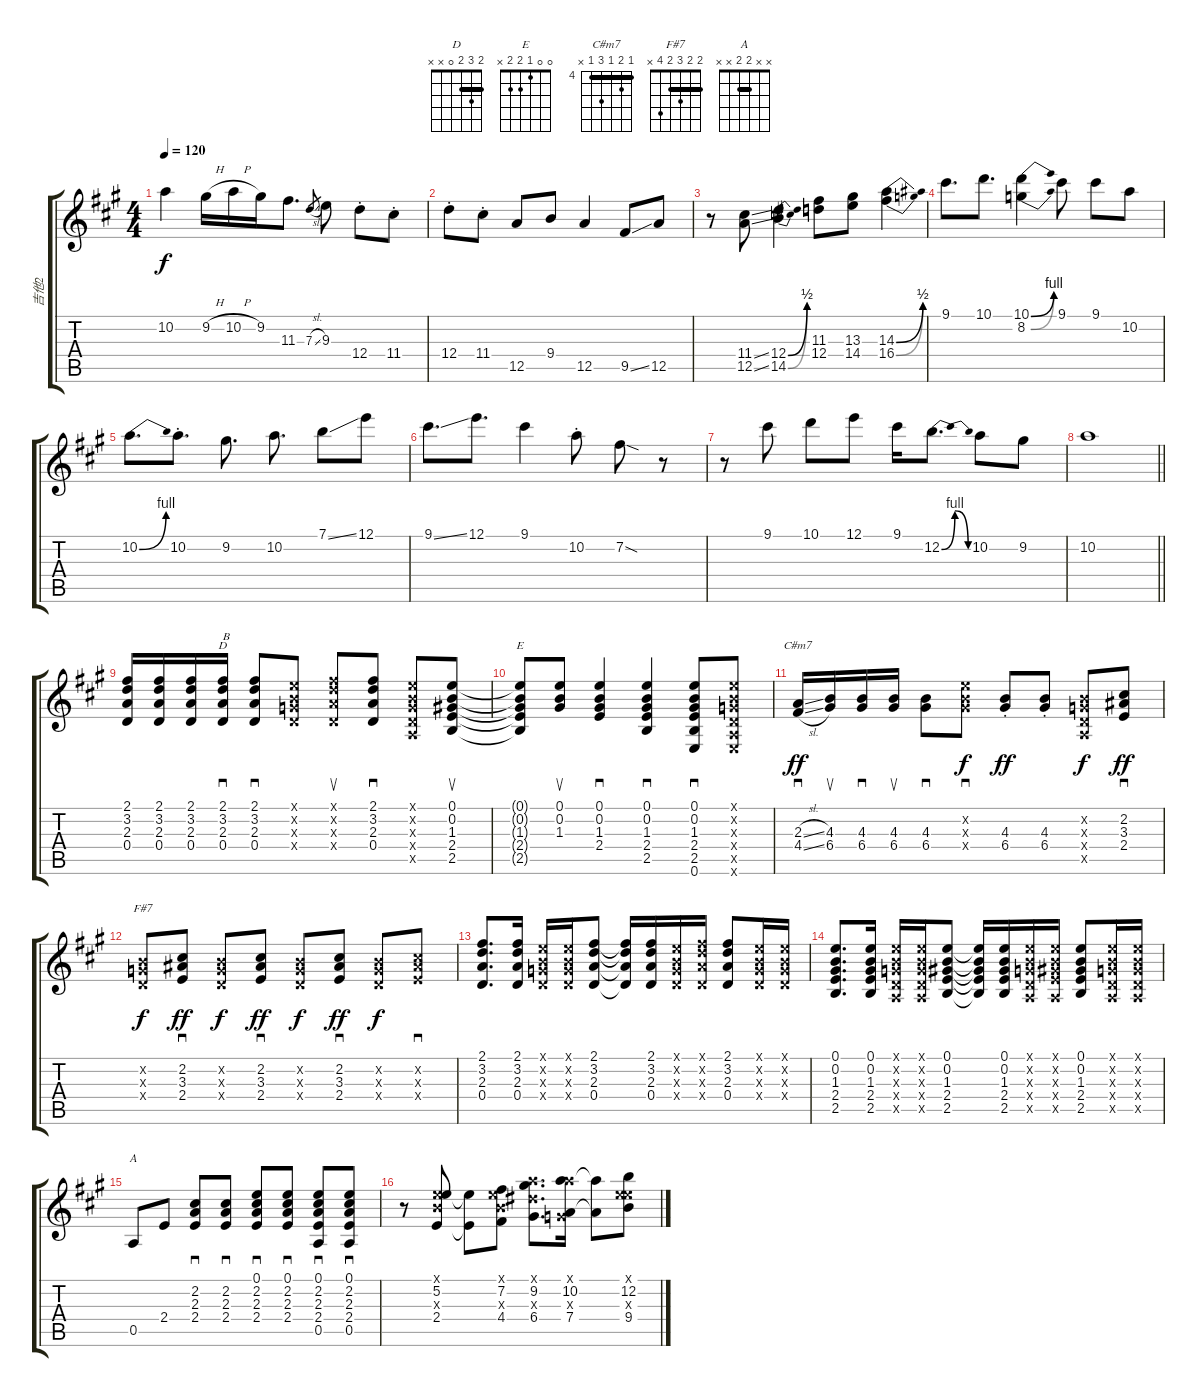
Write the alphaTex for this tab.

\track ("吉他2" "吉他2") {instrument acousticguitarsteel}
\staff {score tabs}
\tuning (E4 B3 G3 D3 A2 E2) {hide}
\chord ("D" 2 3 2 0 x x) {barre 2}
\chord ("E" 0 0 1 2 2 x)
\chord ("C#m7" 4 5 4 6 4 x) {firstfret 4 barre 4}
\chord ("F#7" 2 2 3 2 4 x) {barre 2}
\chord ("A" x x 2 2 x x) {barre 2}
\ts (4 4)
\tempo 120
\clef g2
\ks a
10.2.4{dy f volume 16} 9.2{h}.16 10.2{h}.16 9.2.16 11.3.8{d} 7.3{sl}.8{gr} 9.3.8 12.4{st}.8 11.4{st}.8 |
12.4{st}.8 11.4{st}.8 12.5.8 9.4.8 12.5.4 9.5{ss}.8 12.5.8 |
r.8 (11.4{ss} 12.5{ss}).8 (12.4{be (bend 0 0 60 2)} 14.5{be (bend 0 0 60 2)}).4 (11.3 12.4).8 (13.3 14.4).8 (14.3{be (bend 0 0 60 2)} 16.4{be (bend 0 0 60 2)}).4 |
9.1.8{d} 10.1.8{d} (10.1{be (bend 0 0 60 4)} 8.2{be (bend 0 0 60 4)}).4 9.1.8 9.1.8 10.2.8 |
10.2{be (bend 0 0 60 4)}.8{d} 10.2{st}.8{d} 9.2.8{d} 10.2.8{d} 7.1{ss}.8 12.1.8 |
9.1{ss}.8{d} 12.1.8{d} 9.1.4 10.2{st}.8 7.2{sod}.8 r.8 |
r.8 9.1.8 10.1.8 12.1.8 9.1.16 12.2{be (bendrelease 0 0 30 4 30 4 60 0)}.8{d} 10.2.8 9.2.8 |
\barLineRight lightlight
10.2.1 |
(2.1 3.2 2.3 0.4).16 (2.1 3.2 2.3 0.4).16 (2.1 3.2 2.3 0.4).16 (2.1 3.2 2.3 0.4).16{sd ch "D" txt "B"} (2.1 3.2 2.3 0.4).8{sd} (0.1{x} 0.2{x} 0.3{x} 0.4{x}).8 (2.1{x} 3.2{x} 2.3{x} 0.4{x}).8{su} (2.1 3.2 2.3 0.4).8{sd} (0.1{x} 0.2{x} 0.3{x} 0.4{x} 0.5{x}).8 (0.1 0.2 1.3 2.4 2.5).8{su} |
(0.1{t} 0.2{t} 1.3{t} 2.4{t} 2.5{t}).8{ch "E"} (0.1 0.2 1.3).8{su} (0.1 0.2 1.3 2.4).4{sd} (0.1 0.2 1.3 2.4 2.5).4{sd} (0.1 0.2 1.3 2.4 2.5 0.6).8{sd} (0.1{x} 0.2{x} 0.3{x} 0.4{x} 0.5{x} 0.6{x}).8 |
(2.3{sl} 4.4{sl}).16{sd ch "C#m7" dy ff} (4.3 6.4).16{su} (4.3 6.4).16{sd} (4.3 6.4).16{su} (4.3 6.4).8{sd} (5.2{x} 4.3{x} 6.4{x}).8{sd dy f} (4.3{st} 6.4{st}).8{dy ff} (4.3{st} 6.4{st}).8 (0.2{x} 0.3{x} 0.4{x} 0.5{x}).8{dy f} (2.2 3.3 2.4).8{sd dy ff} |
(0.2{x} 0.3{x} 0.4{x}).8{ch "F#7" dy f} (2.2 3.3 2.4).8{sd dy ff} (0.2{x} 0.3{x} 0.4{x}).8{dy f} (2.2 3.3 2.4).8{sd dy ff} (0.2{x} 0.3{x} 0.4{x}).8{dy f} (2.2 3.3 2.4).8{sd dy ff} (0.2{x} 0.3{x} 0.4{x}).8{dy f} (2.2{x} 3.3{x} 2.4{x}).8{sd} |
(2.1 3.2 2.3 0.4).8{d} (2.1 3.2 2.3 0.4).16 (0.1{x} 0.2{x} 0.3{x} 0.4{x}).16 (0.1{x} 0.2{x} 0.3{x} 0.4{x}).16 (2.1 3.2 2.3 0.4).8 (2.1{t} 3.2{t} 2.3{t} 0.4{t}).16 (2.1 3.2 2.3 0.4).16 (0.1{x} 0.2{x} 0.3{x} 0.4{x}).16 (2.1{x} 3.2{x} 2.3{x} 0.4{x}).16 (2.1 3.2 2.3 0.4).8 (0.1{x} 0.2{x} 0.3{x} 0.4{x}).16 (0.1{x} 0.2{x} 0.3{x} 0.4{x}).16 |
(0.1 0.2 1.3 2.4 2.5).8{d} (0.1 0.2 1.3 2.4 2.5).16 (0.1{x} 0.2{x} 0.3{x} 0.4{x} 0.5{x}).16 (0.1{x} 0.2{x} 0.3{x} 0.4{x} 0.5{x}).16 (0.1 0.2 1.3 2.4 2.5).8 (0.1{t} 0.2{t} 1.3{t} 2.4{t} 2.5{t}).16 (0.1 0.2 1.3 2.4 2.5).16 (0.1{x} 0.2{x} 0.3{x} 0.4{x} 0.5{x}).16 (0.1{x} 0.2{x} 1.3{x} 2.4{x} 0.5{x}).16 (0.1 0.2 1.3 2.4 2.5).8 (0.1{x} 0.2{x} 0.3{x} 0.4{x} 0.5{x}).16 (0.1{x} 0.2{x} 0.3{x} 0.4{x} 0.5{x}).16 |
0.5.8{ch "A"} 2.4.8 (2.2 2.3 2.4).8{sd} (2.2 2.3 2.4).8{sd} (0.1 2.2 2.3 2.4).8{sd} (0.1 2.2 2.3 2.4).8{sd} (0.1 2.2 2.3 2.4 0.5).8{sd} (0.1 2.2 2.3 2.4 0.5).8{sd} |
r.8 (0.1{x} 5.2 4.3{x} 2.4).8 (5.2{t} 2.4{t}).8 (0.1{x} 7.2 4.3{x} 4.4).8 (5.1{x} 9.2 8.3{x} 6.4).8{d} (5.1{x} 10.2 0.3{x} 7.4).16 (10.2{t} 7.4{t}).8 (0.1{x} 12.2 9.3{x} 9.4).8
